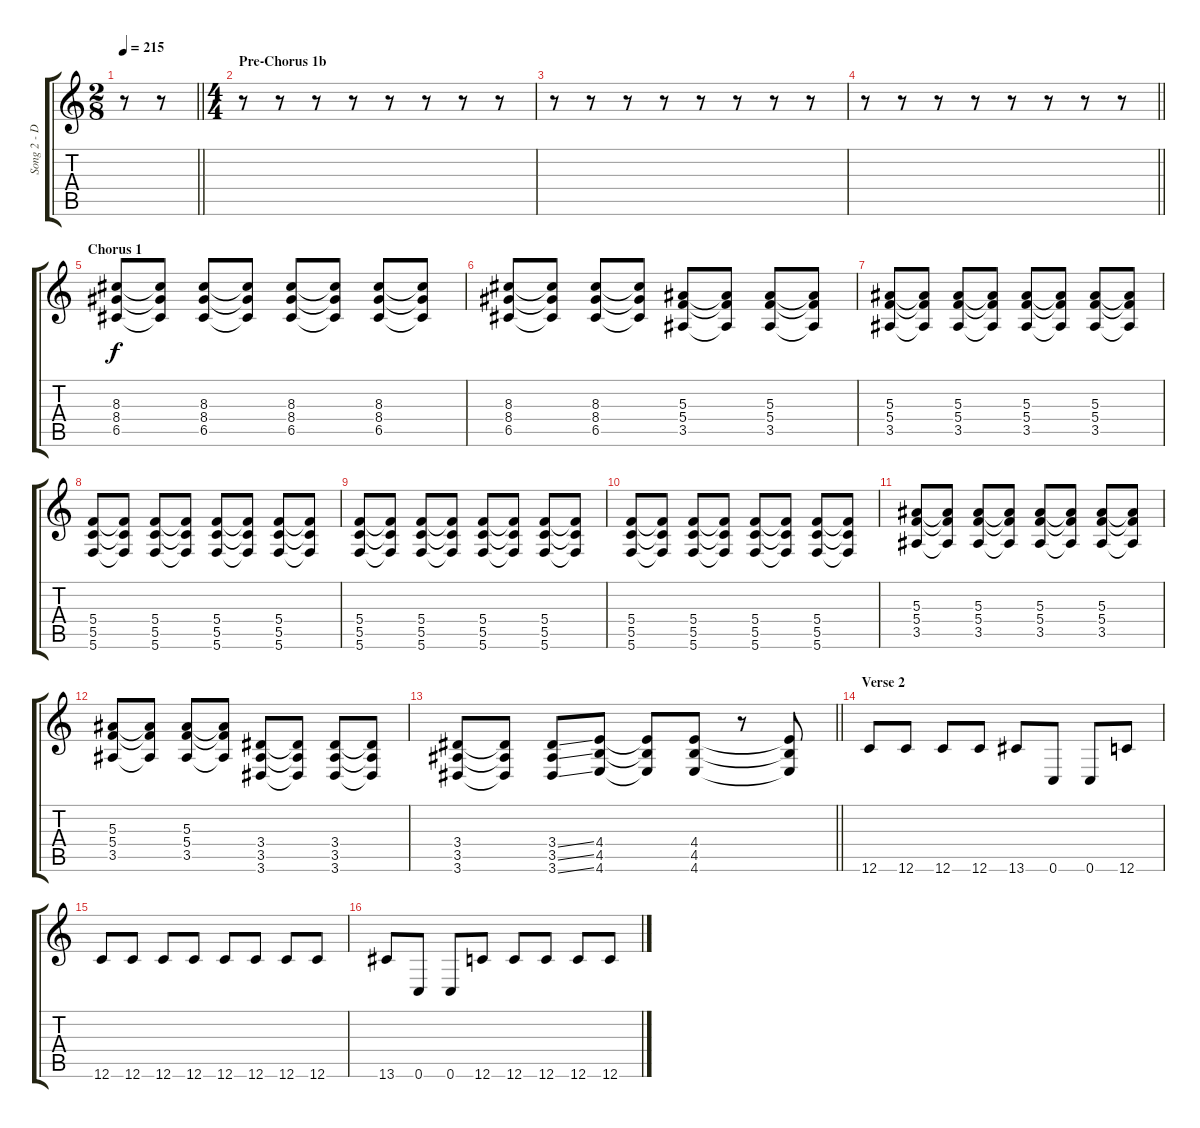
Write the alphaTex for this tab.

\track ("Song 2 - Distortion" "Song 2 - D") {instrument distortionguitar}
\staff {score tabs}
\tuning (D4 A3 F3 C3 G2 C2) {hide}
\ts (2 8)
\tempo 215
\clef g2
\barLineRight lightlight
\ks c
r.8{dy f} r.8 |
\ts (4 4)
\section ("" "Pre-Chorus 1b")
r.8 r.8 r.8 r.8 r.8 r.8 r.8 r.8 |
r.8 r.8 r.8 r.8 r.8 r.8 r.8 r.8 |
\barLineRight lightlight
r.8 r.8 r.8 r.8 r.8 r.8 r.8 r.8 |
\section ("" "Chorus 1")
(8.3 8.4 6.5).8 (8.3{t} 8.4{t} 6.5{t}).8 (8.3 8.4 6.5).8 (8.3{t} 8.4{t} 6.5{t}).8 (8.3 8.4 6.5).8 (8.3{t} 8.4{t} 6.5{t}).8 (8.3 8.4 6.5).8 (8.3{t} 8.4{t} 6.5{t}).8 |
(8.3 8.4 6.5).8 (8.3{t} 8.4{t} 6.5{t}).8 (8.3 8.4 6.5).8 (8.3{t} 8.4{t} 6.5{t}).8 (5.3 5.4 3.5).8 (5.3{t} 5.4{t} 3.5{t}).8 (5.3 5.4 3.5).8 (5.3{t} 5.4{t} 3.5{t}).8 |
(5.3 5.4 3.5).8 (5.3{t} 5.4{t} 3.5{t}).8 (5.3 5.4 3.5).8 (5.3{t} 5.4{t} 3.5{t}).8 (5.3 5.4 3.5).8 (5.3{t} 5.4{t} 3.5{t}).8 (5.3 5.4 3.5).8 (5.3{t} 5.4{t} 3.5{t}).8 |
(5.4 5.5 5.6).8 (5.4{t} 5.5{t} 5.6{t}).8 (5.4 5.5 5.6).8 (5.4{t} 5.5{t} 5.6{t}).8 (5.4 5.5 5.6).8 (5.4{t} 5.5{t} 5.6{t}).8 (5.4 5.5 5.6).8 (5.4{t} 5.5{t} 5.6{t}).8 |
(5.4 5.5 5.6).8 (5.4{t} 5.5{t} 5.6{t}).8 (5.4 5.5 5.6).8 (5.4{t} 5.5{t} 5.6{t}).8 (5.4 5.5 5.6).8 (5.4{t} 5.5{t} 5.6{t}).8 (5.4 5.5 5.6).8 (5.4{t} 5.5{t} 5.6{t}).8 |
(5.4 5.5 5.6).8 (5.4{t} 5.5{t} 5.6{t}).8 (5.4 5.5 5.6).8 (5.4{t} 5.5{t} 5.6{t}).8 (5.4 5.5 5.6).8 (5.4{t} 5.5{t} 5.6{t}).8 (5.4 5.5 5.6).8 (5.4{t} 5.5{t} 5.6{t}).8 |
(5.3 5.4 3.5).8 (5.3{t} 5.4{t} 3.5{t}).8 (5.3 5.4 3.5).8 (5.3{t} 5.4{t} 3.5{t}).8 (5.3 5.4 3.5).8 (5.3{t} 5.4{t} 3.5{t}).8 (5.3 5.4 3.5).8 (5.3{t} 5.4{t} 3.5{t}).8 |
(5.3 5.4 3.5).8 (5.3{t} 5.4{t} 3.5{t}).8 (5.3 5.4 3.5).8 (5.3{t} 5.4{t} 3.5{t}).8 (3.4 3.5 3.6).8 (3.4{t} 3.5{t} 3.6{t}).8 (3.4 3.5 3.6).8 (3.4{t} 3.5{t} 3.6{t}).8 |
\barLineRight lightlight
(3.4 3.5 3.6).8 (3.4{t} 3.5{t} 3.6{t}).8 (3.4{ss} 3.5{ss} 3.6{ss}).8 (4.4 4.5 4.6).8 (4.4{t} 4.5{t} 4.6{t}).8 (4.4 4.5 4.6).8 r.8 (4.4{t} 4.5{t} 4.6{t}).8 |
\section ("" "Verse 2")
12.6.8 12.6.8 12.6.8 12.6.8 13.6.8 0.6.8 0.6.8 12.6.8 |
12.6.8 12.6.8 12.6.8 12.6.8 12.6.8 12.6.8 12.6.8 12.6.8 |
13.6.8 0.6.8 0.6.8 12.6.8 12.6.8 12.6.8 12.6.8 12.6.8
